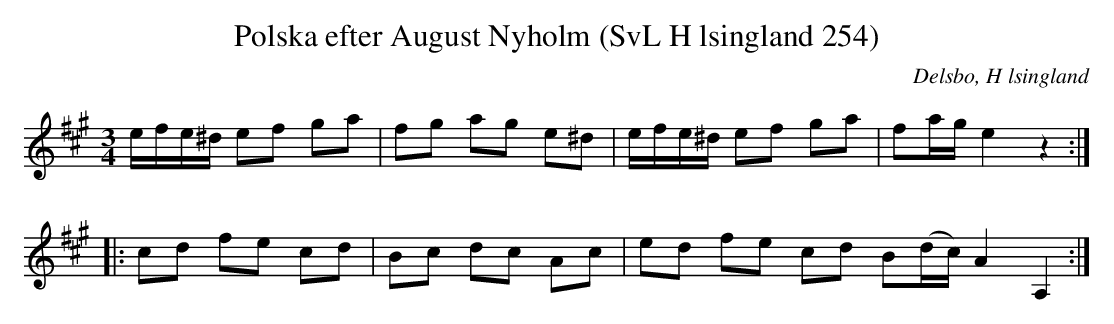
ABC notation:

X:1
T:Polska efter August Nyholm (SvL H lsingland 254)
O:Delsbo, H lsingland
M:3/4
L:1/8
K:A
e/f/e/^d/ ef ga|fg ag e^d|e/f/e/^d/ ef ga|fa/g/ e2 z2:|
|:cd fe cd|Bc dc Ac|ed fe cd B(d/c/) A2 A,2:|
